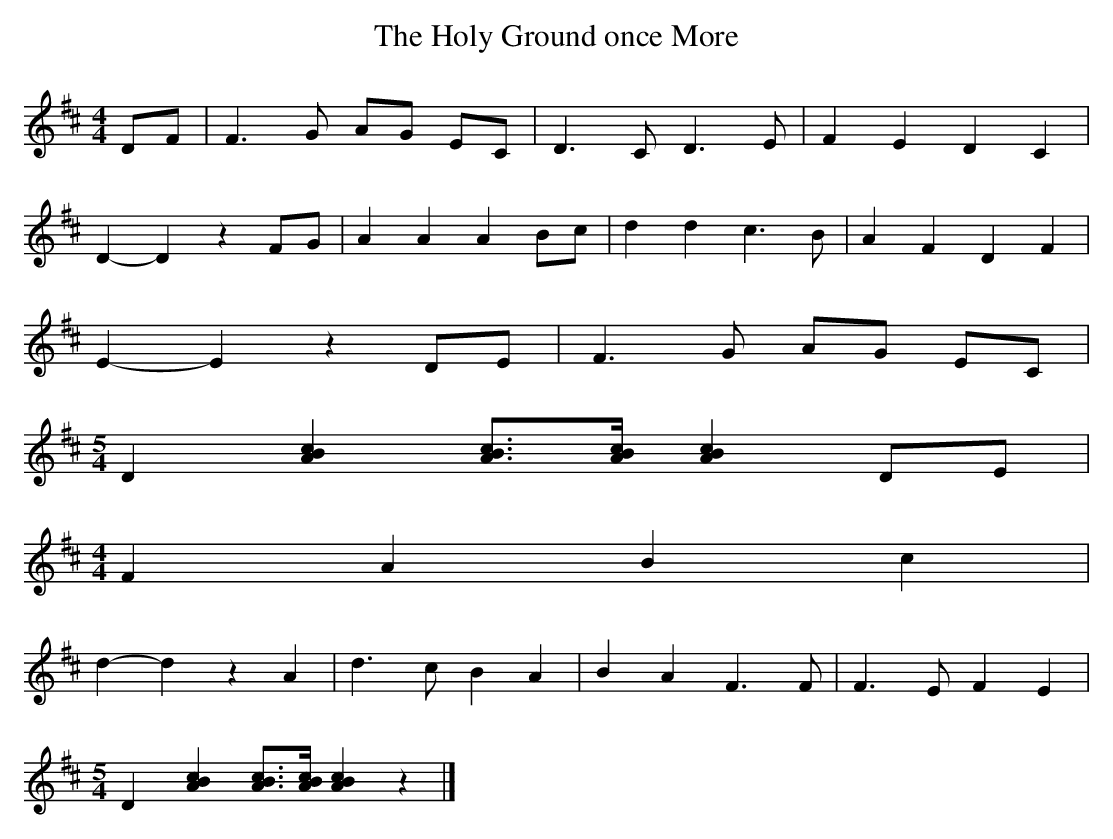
X:1
T:The Holy Ground once More
M:4/4 %Meter
L:1/8 %
K:D
DF |F3 G AG EC |D3 C D3 E |F2 E2 D2 C2 |
D2-D2z2 FG |A2 A2 A2 Bc |d2 d2 c3 B |A2 F2 D2 F2 |
E2-E2z2 DE |F3 G AG EC |
M:5/4 %Meter
L:1/8 %
D2 [c2B2A2] [c3/2B3/2A3/2][c/B/A/] [c2B2A2] DE |
M:4/4 %Meter
L:1/8 %
F2 A2 B2 c2 |
d2-d2z2 A2 |d3 c B2 A2 |B2 A2 F3 F |F3 E F2 E2 |
M:5/4 %Meter
L:1/8 %
D2 [c2B2A2] [c3/2B3/2A3/2][c/B/A/] [c2B2A2] z2 |]
